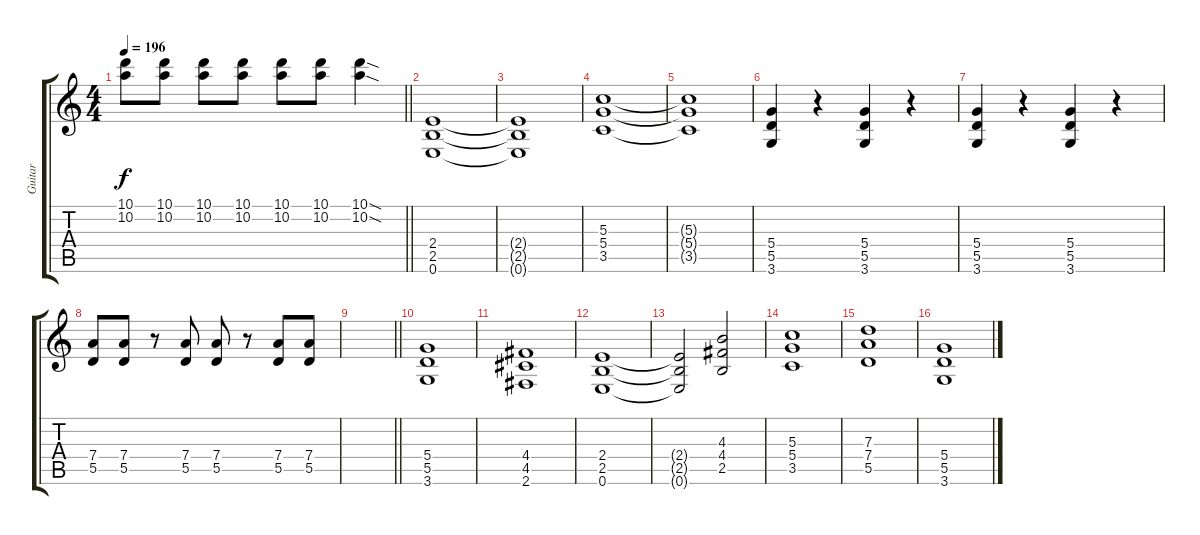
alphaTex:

\track ("Guitar" "Guitar") {instrument distortionguitar}
\staff {score tabs}
\tuning (E4 B3 G3 D3 A2 E2) {hide}
\ts (4 4)
\tempo 196
\clef g2
\barLineRight lightlight
\ks c
(10.1 10.2).8{dy f} (10.1 10.2).8 (10.1 10.2).8 (10.1 10.2).8 (10.1 10.2).8 (10.1 10.2).8 (10.1{sod} 10.2{sod}).4 |
(2.4 2.5 0.6).1 |
(2.4{t} 2.5{t} 0.6{t}).1 |
(5.3 5.4 3.5).1 |
(5.3{t} 5.4{t} 3.5{t}).1 |
(5.4 5.5 3.6).4 r.4 (5.4 5.5 3.6).4 r.4 |
(5.4 5.5 3.6).4 r.4 (5.4 5.5 3.6).4 r.4 |
(7.4 5.5).8 (7.4 5.5).8 r.8 (7.4 5.5).8 (7.4 5.5).8 r.8 (7.4 5.5).8 (7.4 5.5).8 |
\barLineRight lightlight
|
(5.4 5.5 3.6).1 |
(4.4 4.5 2.6).1 |
(2.4 2.5 0.6).1 |
(2.4{t} 2.5{t} 0.6{t}).2 (4.3 4.4 2.5).2 |
(5.3 5.4 3.5).1 |
(7.3 7.4 5.5).1 |
(5.4 5.5 3.6).1
